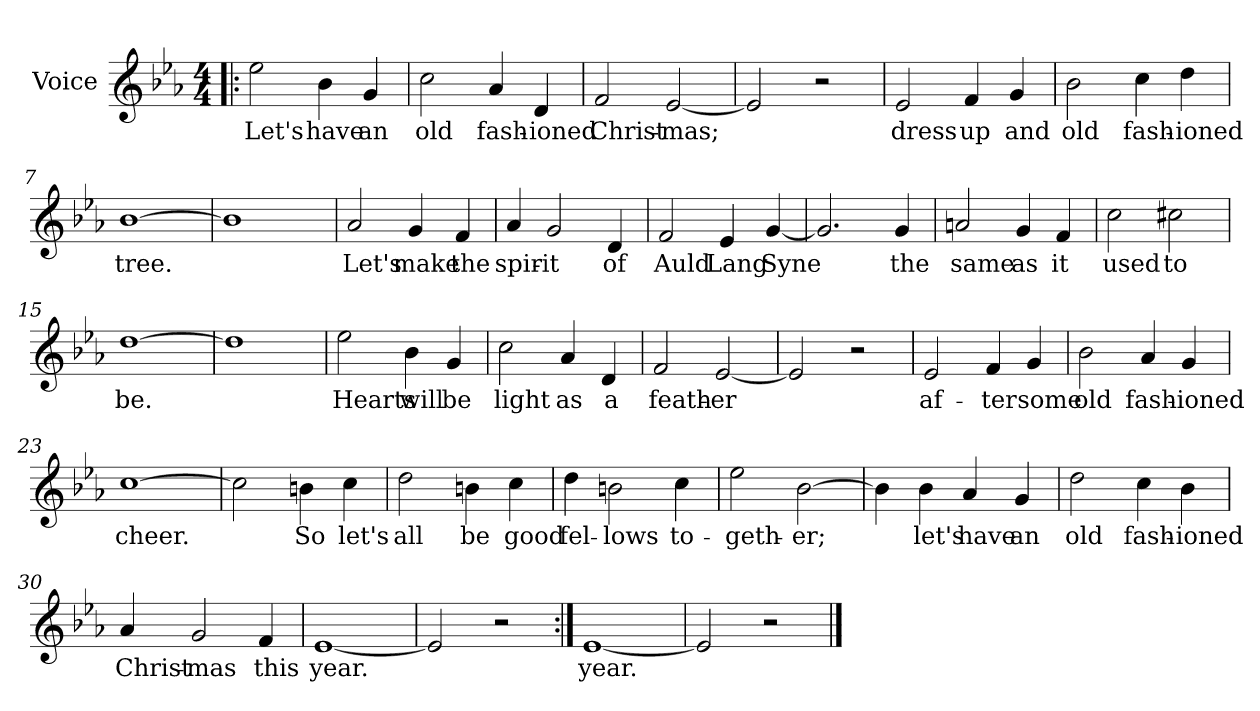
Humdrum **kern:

**kern	**text
*part1	*part1
*staff1	*staff1
*I"Voice	*
*clefG2	*
*k[b-e-a-]	*
*E-:	*
*M4/4	*
=1!|:	=1!|:
2ee-\	Let's
4b-\	have
4g/	an
=2	=2
2cc\	old
4a-/	fash-
4d/	-ioned
=3	=3
2f/	Christ-
[2e-/	-mas;
=4	=4
2e-/]	.
2r	.
=5	=5
2e-/	dress
4f/	up
4g/	and
!!LO:LB:g=z
=6	=6
2b-\	old
4cc\	fash-
4dd\	-ioned
=7	=7
[1b-	tree.
=8	=8
1b-]	.
=9	=9
2a-/	Let's
4g/	make
4f/	the
=10	=10
4a-/	spir-
2g/	-it
4d/	of
=11	=11
2f/	Auld
4e-/	Lang
[4g/	Syne
!!LO:LB:g=z
=12	=12
2.g/]	.
4g/	the
=13	=13
2an/	same
4g/	as
4f/	it
=14	=14
2cc\	used
2cc#X\	to
=15	=15
[1dd	be.
=16	=16
1dd]	.
=17	=17
2ee-\	Hearts
4b-\	will
4g/	be
!!LO:LB:g=z
=18	=18
2cc\	light
4a-/	as
4d/	a
=19	=19
2f/	feath-
[2e-/	-er
=20	=20
2e-/]	.
2r	.
=21	=21
2e-/	af-
4f/	-ter
4g/	some
=22	=22
2b-\	old
4a-/	fash-
4g/	-ioned
!!LO:LB:g=z
=23	=23
[1cc	cheer.
=24	=24
2cc\]	.
4bn\	So
4cc\	let's
=25	=25
2dd\	all
4bn\	be
4cc\	good
=26	=26
4dd\	fel-
2bn\	-lows
4cc\	to-
=27	=27
2ee-\	-geth-
[2b-\	-er;
!!LO:LB:g=z
=28	=28
4b-\]	.
4b-\	let's
4a-/	have
4g/	an
=29	=29
2dd\	old
4cc\	fash-
4b-\	-ioned
=30	=30
4a-/	Christ-
2g/	-mas
4f/	this
=31	=31
[1e-	year.
=32	=32
2e-/]	.
2r	.
=33:|!	=33:|!
[1e-	year.
=34	=34
2e-/]	.
2r	.
==	==
*-	*-
